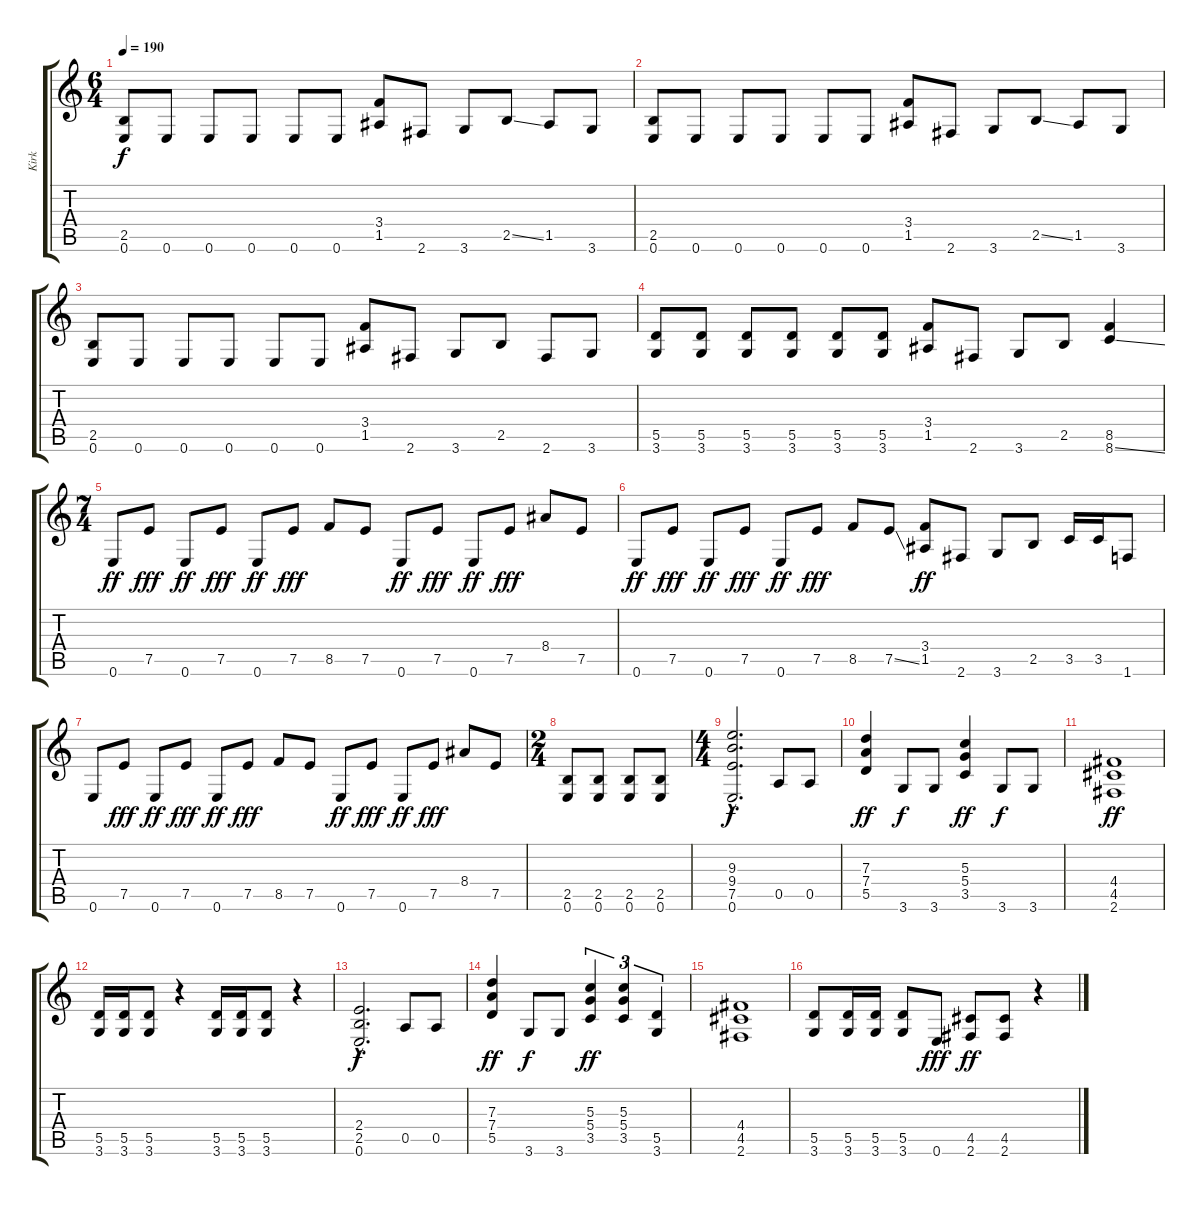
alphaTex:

\track ("Kirk" "Kirk") {instrument distortionguitar}
\staff {score tabs}
\tuning (E4 B3 G3 D3 A2 E2) {hide}
\ts (6 4)
\tempo 190
\clef g2
\ks c
(2.5 0.6).8{dy f} 0.6.8 0.6.8 0.6.8 0.6.8 0.6.8 (3.4 1.5).8 2.6.8 3.6.8 2.5{ss}.8 1.5.8 3.6.8 |
(2.5 0.6).8 0.6.8 0.6.8 0.6.8 0.6.8 0.6.8 (3.4 1.5).8 2.6.8 3.6.8 2.5{ss}.8 1.5.8 3.6.8 |
(2.5 0.6).8 0.6.8 0.6.8 0.6.8 0.6.8 0.6.8 (3.4 1.5).8 2.6.8 3.6.8 2.5.8 2.6.8 3.6.8 |
(5.5 3.6).8 (5.5 3.6).8 (5.5 3.6).8 (5.5 3.6).8 (5.5 3.6).8 (5.5 3.6).8 (3.4 1.5).8 2.6.8 3.6.8 2.5.8 (8.5 8.6{ss}).4 |
\ts (7 4)
0.6.8{dy ff} 7.5.8{dy fff} 0.6.8{dy ff} 7.5.8{dy fff} 0.6.8{dy ff} 7.5.8{dy fff} 8.5.8 7.5.8 0.6.8{dy ff} 7.5.8{dy fff} 0.6.8{dy ff} 7.5.8{dy fff} 8.4.8 7.5.8 |
0.6.8{dy ff} 7.5.8{dy fff} 0.6.8{dy ff} 7.5.8{dy fff} 0.6.8{dy ff} 7.5.8{dy fff} 8.5.8 7.5{ss}.8 (3.4 1.5).8{dy ff} 2.6.8 3.6.8 2.5.8 3.5.16 3.5.16 1.6.8 |
0.6.8 7.5.8{dy fff} 0.6.8{dy ff} 7.5.8{dy fff} 0.6.8{dy ff} 7.5.8{dy fff} 8.5.8 7.5.8 0.6.8{dy ff} 7.5.8{dy fff} 0.6.8{dy ff} 7.5.8{dy fff} 8.4.8 7.5.8 |
\ts (2 4)
(2.5 0.6).8 (2.5 0.6).8 (2.5 0.6).8 (2.5 0.6).8 |
\ts (4 4)
(9.3{hac} 9.4{hac} 7.5{hac} 0.6{hac}).2{d dy f} 0.5.8 0.5.8 |
(7.3 7.4 5.5).4{dy ff} 3.6.8{dy f} 3.6.8 (5.3 5.4 3.5).4{dy ff} 3.6.8{dy f} 3.6.8 |
(4.4 4.5 2.6).1{dy ff} |
(5.5 3.6).16 (5.5 3.6).16 (5.5 3.6).8 r.4 (5.5 3.6).16 (5.5 3.6).16 (5.5 3.6).8 r.4 |
(2.4{hac} 2.5{hac} 0.6{hac}).2{d dy f} 0.5.8 0.5.8 |
(7.3 7.4 5.5).4{dy ff} 3.6.8{dy f} 3.6.8 (5.3 5.4 3.5).4{tu (3 2) dy ff} (5.3 5.4 3.5).4{tu (3 2)} (5.5 3.6).4{tu (3 2)} |
(4.4 4.5 2.6).1 |
(5.5 3.6).8 (5.5 3.6).16 (5.5 3.6).16 (5.5 3.6).8 0.6.8{dy fff} (4.5 2.6).8{dy ff} (4.5 2.6).8 r.4
